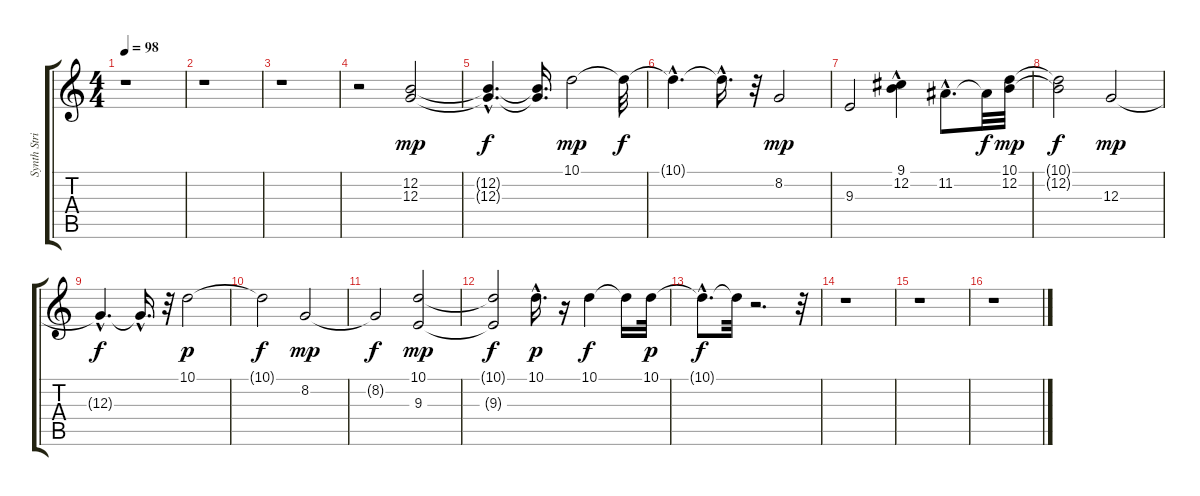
\track ("Synth Strings" "Synth Stri") {instrument synthstrings2}
\staff {score tabs}
\tuning (E4 B3 G3 D3 A2 E2) {hide}
\ts (4 4)
\tempo 98
\clef g2
\ks c
r.1{dy mp} |
r.1 |
r.1 |
r.2 (12.2 12.3).2 |
(12.2{hac t} 12.3{hac t}).4{d dy f} (12.2{t} 12.3{t}).16{d} 10.1.2{dy mp} 10.1{t}.32{dy f} |
10.1{hac t}.4{d} 10.1{hac t}.16{d} r.32 8.2.2{dy mp} |
9.3.2 (9.1{hac} 12.2).4 11.2{hac}.8{d} 11.2{t}.32{dy f} (10.1 12.2).32{dy mp} |
(10.1{t} 12.2{t}).2{dy f} 12.3.2{dy mp} |
12.3{hac t}.4{d dy f} 12.3{hac t}.16{d} r.32 10.1.2{dy p} |
10.1{t}.2{dy f} 8.2.2{dy mp} |
8.2{t}.2{dy f} (10.1 9.3).2{dy mp} |
(10.1{t} 9.3{t}).2{dy f} 10.1{hac}.16{d dy p} r.16 10.1.4{dy f} 10.1{t}.16 10.1.32{dy p} |
10.1{hac t}.8{d dy f} 10.1{t}.32 r.2{d} r.32 |
r.1 |
r.1 |
r.1
